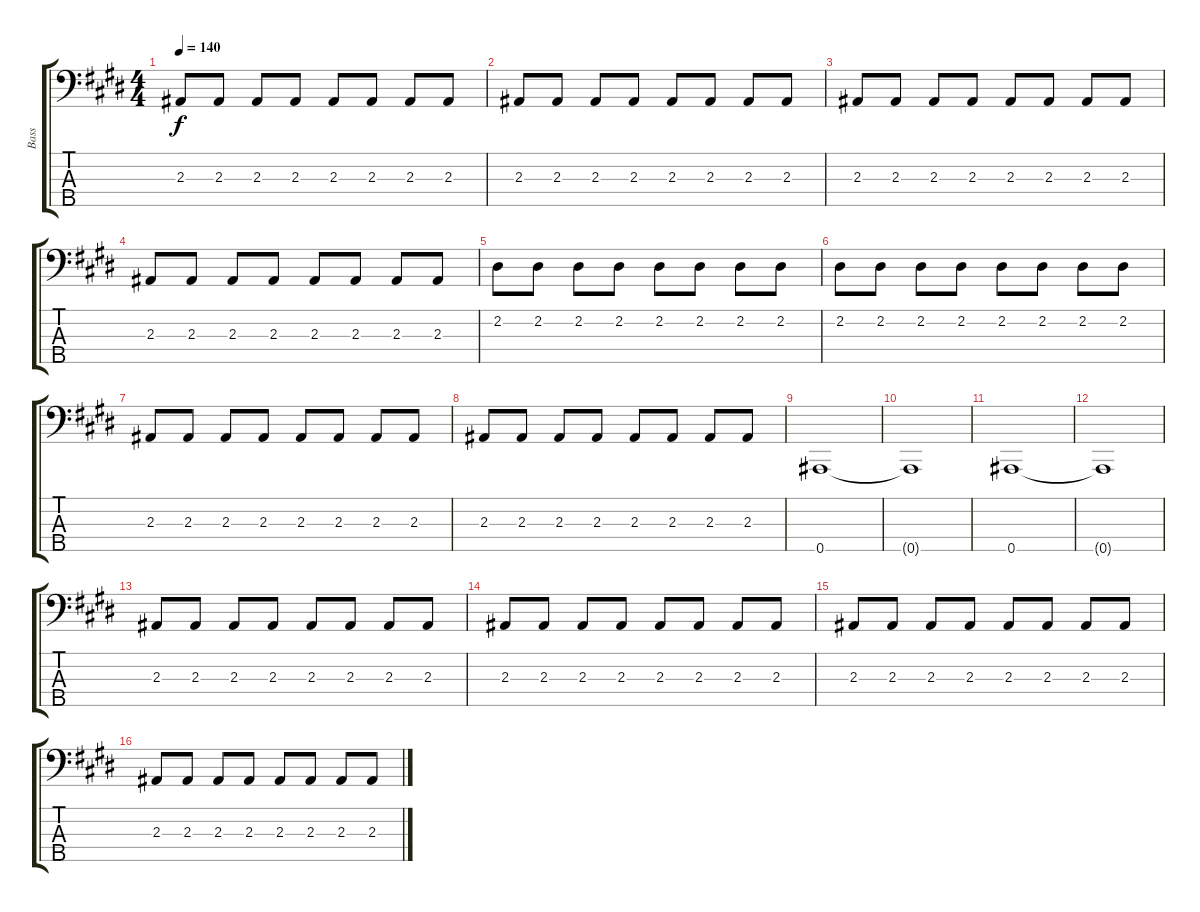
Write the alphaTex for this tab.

\track ("Bass" "Bass") {instrument electricbassfinger}
\staff {score tabs}
\tuning (Gb2 Db2 Ab1 Eb1 Bb0) {hide}
\ts (4 4)
\tempo 140
\clef f4
\ks e
2.3.8{dy f volume 11} 2.3.8 2.3.8 2.3.8 2.3.8 2.3.8 2.3.8 2.3.8 |
2.3.8 2.3.8 2.3.8 2.3.8 2.3.8 2.3.8 2.3.8 2.3.8 |
2.3.8 2.3.8 2.3.8 2.3.8 2.3.8 2.3.8 2.3.8 2.3.8 |
2.3.8 2.3.8 2.3.8 2.3.8 2.3.8 2.3.8 2.3.8 2.3.8 |
2.2.8 2.2.8 2.2.8 2.2.8 2.2.8 2.2.8 2.2.8 2.2.8 |
2.2.8 2.2.8 2.2.8 2.2.8 2.2.8 2.2.8 2.2.8 2.2.8 |
2.3.8 2.3.8 2.3.8 2.3.8 2.3.8 2.3.8 2.3.8 2.3.8 |
2.3.8 2.3.8 2.3.8 2.3.8 2.3.8 2.3.8 2.3.8 2.3.8 |
0.5.1 |
0.5{t}.1 |
0.5.1 |
0.5{t}.1 |
2.3.8{volume 13} 2.3.8 2.3.8 2.3.8 2.3.8 2.3.8 2.3.8 2.3.8 |
2.3.8 2.3.8 2.3.8 2.3.8 2.3.8 2.3.8 2.3.8 2.3.8 |
2.3.8 2.3.8 2.3.8 2.3.8 2.3.8 2.3.8 2.3.8 2.3.8 |
2.3.8 2.3.8 2.3.8 2.3.8 2.3.8 2.3.8 2.3.8 2.3.8
